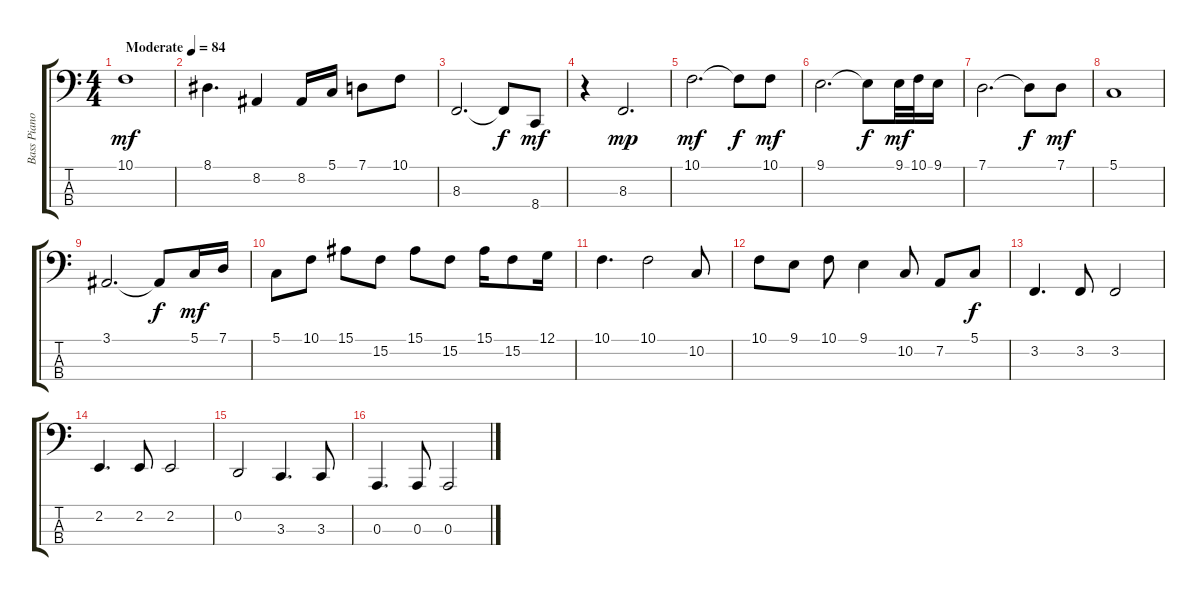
\track ("Bass Piano" "Bass Piano") {instrument acousticgrandpiano}
\staff {score tabs}
\tuning (G2 D2 A1 E1) {hide}
\ts (4 4)
\tempo (84 "Moderate")
\clef f4
\ks c
10.1.1{dy mf instrument acousticgrandpiano} |
8.1.4{d} 8.2.4 8.2.16 5.1.16 7.1.8 10.1.8 |
8.3.2{d} 8.3{t}.8{dy f} 8.4.8{dy mf} |
r.4 8.3.2{d dy mp} |
10.1.2{d dy mf} 10.1{t}.8{dy f} 10.1.8{dy mf} |
9.1.2{d} 9.1{t}.8{dy f} 9.1.32{dy mf} 10.1.32 9.1.16 |
7.1.2{d} 7.1{t}.8{dy f} 7.1.8{dy mf} |
5.1.1 |
3.1.2{d} 3.1{t}.8{dy f} 5.1.16{dy mf} 7.1.16 |
5.1.8 10.1.8 15.1.8 15.2.8 15.1.8 15.2.8 15.1.16 15.2.8 12.1.16 |
10.1.4{d} 10.1.2 10.2.8 |
10.1.8 9.1.8 10.1.8 9.1.4 10.2.8 7.2.8 5.1.8{dy f} |
3.2.4{d} 3.2.8 3.2.2 |
2.2.4{d} 2.2.8 2.2.2 |
0.2.2 3.3.4{d} 3.3.8 |
0.3.4{d} 0.3.8 0.3.2
